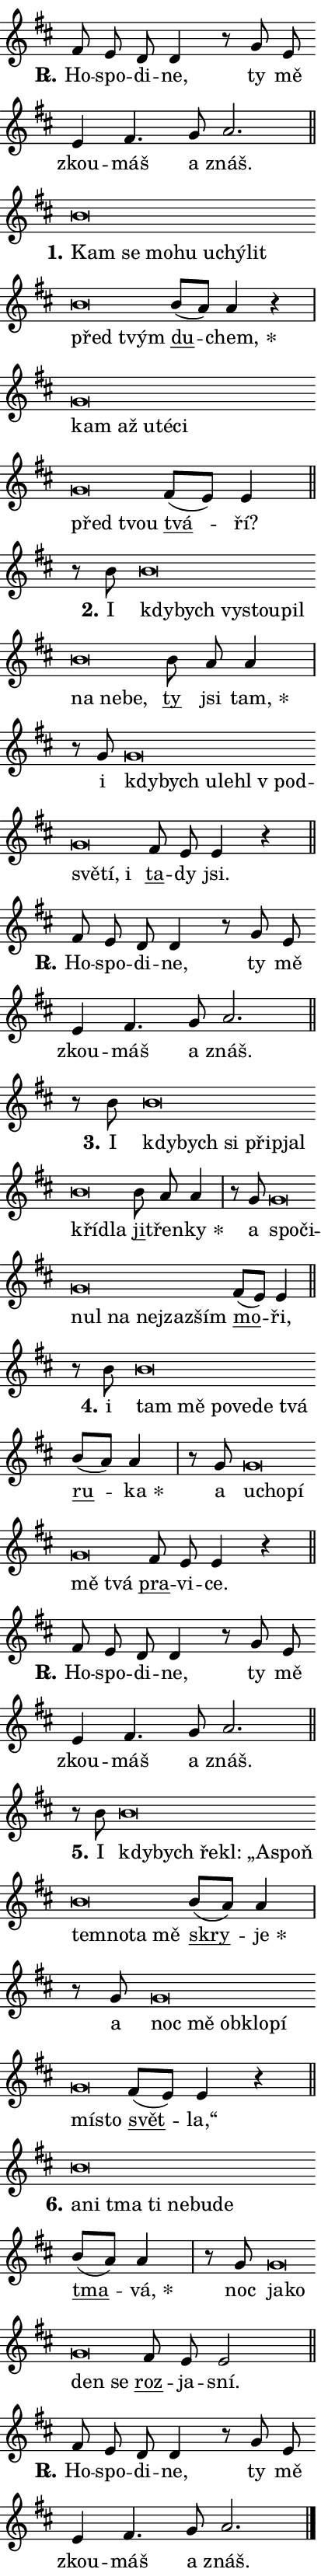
\version "2.24.0"
\header { tagline = "" }
\paper {
  indent = 0\cm
  top-margin = 0\cm
  right-margin = 0.13\cm % to fit lyric hyphens
  bottom-margin = 0\cm
  left-margin = 0\cm
  paper-width = 7\cm
  page-breaking = #ly:one-page-breaking
  system-system-spacing.basic-distance = #11
  score-system-spacing.basic-distance = #11
  ragged-last = ##f
}


%% Author: Thomas Morley
%% https://lists.gnu.org/archive/html/lilypond-user/2020-05/msg00002.html
#(define (line-position grob)
"Returns position of @var[grob} in current system:
   @code{'start}, if at first time-step
   @code{'end}, if at last time-step
   @code{'middle} otherwise
"
  (let* ((col (ly:item-get-column grob))
         (ln (ly:grob-object col 'left-neighbor))
         (rn (ly:grob-object col 'right-neighbor))
         (col-to-check-left (if (ly:grob? ln) ln col))
         (col-to-check-right (if (ly:grob? rn) rn col))
         (break-dir-left
           (and
             (ly:grob-property col-to-check-left 'non-musical #f)
             (ly:item-break-dir col-to-check-left)))
         (break-dir-right
           (and
             (ly:grob-property col-to-check-right 'non-musical #f)
             (ly:item-break-dir col-to-check-right))))
        (cond ((eqv? 1 break-dir-left) 'start)
              ((eqv? -1 break-dir-right) 'end)
              (else 'middle))))

#(define (tranparent-at-line-position vctor)
  (lambda (grob)
  "Relying on @code{line-position} select the relevant enry from @var{vctor}.
Used to determine transparency,"
    (case (line-position grob)
      ((end) (not (vector-ref vctor 0)))
      ((middle) (not (vector-ref vctor 1)))
      ((start) (not (vector-ref vctor 2))))))

noteHeadBreakVisibility =
#(define-music-function (break-visibility)(vector?)
"Makes @code{NoteHead}s transparent relying on @var{break-visibility}"
#{
  \override NoteHead.transparent =
    #(tranparent-at-line-position break-visibility)
#})

#(define delete-ledgers-for-transparent-note-heads
  (lambda (grob)
    "Reads whether a @code{NoteHead} is transparent.
If so this @code{NoteHead} is removed from @code{'note-heads} from
@var{grob}, which is supposed to be @code{LedgerLineSpanner}.
As a result ledgers are not printed for this @code{NoteHead}"
    (let* ((nhds-array (ly:grob-object grob 'note-heads))
           (nhds-list
             (if (ly:grob-array? nhds-array)
                 (ly:grob-array->list nhds-array)
                 '()))
           ;; Relies on the transparent-property being done before
           ;; Staff.LedgerLineSpanner.after-line-breaking is executed.
           ;; This is fragile ...
           (to-keep
             (remove
               (lambda (nhd)
                 (ly:grob-property nhd 'transparent #f))
               nhds-list)))
      ;; TODO find a better method to iterate over grob-arrays, similiar
      ;; to filter/remove etc for lists
      ;; For now rebuilt from scratch
      (set! (ly:grob-object grob 'note-heads)  '())
      (for-each
        (lambda (nhd)
          (ly:pointer-group-interface::add-grob grob 'note-heads nhd))
        to-keep))))

squashNotes = {
  \override NoteHead.X-extent = #'(-0.2 . 0.2)
  \override NoteHead.Y-extent = #'(-0.75 . 0)
  \override NoteHead.stencil =
    #(lambda (grob)
       (let ((pos (ly:grob-property grob 'staff-position)))
         (begin
           (if (< pos -7) (display "ERROR: Lower brevis then expected\n") (display "OK: Expected brevis position\n"))
           (if (<= pos -6) ly:text-interface::print ly:note-head::print))))
}
unSquashNotes = {
  \revert NoteHead.X-extent
  \revert NoteHead.Y-extent
  \revert NoteHead.stencil
}

hideNotes = \noteHeadBreakVisibility #begin-of-line-visible
unHideNotes = \noteHeadBreakVisibility #all-visible

% work-around for resetting accidentals
% https://lilypond.org/doc/v2.23/Documentation/notation/displaying-rhythms#unmetered-music
cadenzaMeasure = {
  \cadenzaOff
  \partial 1024 s1024
  \cadenzaOn
}

#(define-markup-command (accent layout props text) (markup?)
  "Underline accented syllable"
  (interpret-markup layout props
    #{\markup \override #'(offset . 4.3) \underline { #text }#}))

responsum = \markup \concat {
  "R" \hspace #-1.05 \path #0.1 #'((moveto 0 0.07) (lineto 0.9 0.8)) \hspace #0.05 "."
}

spaceSize = #0.6828661417322834 % exact space size for TeX Gyre Schola

\layout {
  \context {
    \Staff
    \remove "Time_signature_engraver"
    \override LedgerLineSpanner.after-line-breaking = #delete-ledgers-for-transparent-note-heads
  }
  \context {
    \Lyrics {
      \override LyricSpace.minimum-distance = \spaceSize
      \override LyricText.font-name = #"TeX Gyre Schola"
      \override LyricText.font-size = 1
      \override StanzaNumber.font-name = #"TeX Gyre Schola Bold"
      \override StanzaNumber.font-size = 1
    }
  }
  \context {
    \Score 
    \override NoteHead.text =
      #(lambda (grob) 
        (let ((pos (ly:grob-property grob 'staff-position)))
          #{\markup {
            \combine
              \halign #-0.55 \raise #(if (= pos -6) 0 0.5) \override #'(thickness . 2) \draw-line #'(3.2 . 0)
              \musicglyph "noteheads.sM1"
          }#}))
  }
}

% magnetic-lyrics.ily
%
%   written by
%     Jean Abou Samra <jean@abou-samra.fr>
%     Werner Lemberg <wl@gnu.org>
%
%   adapted by
%     Jiri Hon <jiri.hon@gmail.com>
%
% Version 2022-Apr-15

% https://www.mail-archive.com/lilypond-user@gnu.org/msg149350.html

#(define (Left_hyphen_pointer_engraver context)
   "Collect syllable-hyphen-syllable occurrences in lyrics and store
them in properties.  This engraver only looks to the left.  For
example, if the lyrics input is @code{foo -- bar}, it does the
following.

@itemize @bullet
@item
Set the @code{text} property of the @code{LyricHyphen} grob between
@q{foo} and @q{bar} to @code{foo}.

@item
Set the @code{left-hyphen} property of the @code{LyricText} grob with
text @q{foo} to the @code{LyricHyphen} grob between @q{foo} and
@q{bar}.
@end itemize

Use this auxiliary engraver in combination with the
@code{lyric-@/text::@/apply-@/magnetic-@/offset!} hook."
   (let ((hyphen #f)
         (text #f))
     (make-engraver
      (acknowledgers
       ((lyric-syllable-interface engraver grob source-engraver)
        (set! text grob)))
      (end-acknowledgers
       ((lyric-hyphen-interface engraver grob source-engraver)
        ;(when (not (grob::has-interface grob 'lyric-space-interface))
          (set! hyphen grob)));)
      ((stop-translation-timestep engraver)
       (when (and text hyphen)
         (ly:grob-set-object! text 'left-hyphen hyphen))
       (set! text #f)
       (set! hyphen #f)))))

#(define (lyric-text::apply-magnetic-offset! grob)
   "If the space between two syllables is less than the value in
property @code{LyricText@/.details@/.squash-threshold}, move the right
syllable to the left so that it gets concatenated with the left
syllable.

Use this function as a hook for
@code{LyricText@/.after-@/line-@/breaking} if the
@code{Left_@/hyphen_@/pointer_@/engraver} is active."
   (let ((hyphen (ly:grob-object grob 'left-hyphen #f)))
     (when hyphen
       (let ((left-text (ly:spanner-bound hyphen LEFT)))
         (when (grob::has-interface left-text 'lyric-syllable-interface)
           (let* ((common (ly:grob-common-refpoint grob left-text X))
                  (this-x-ext (ly:grob-extent grob common X))
                  (left-x-ext
                   (begin
                     ;; Trigger magnetism for left-text.
                     (ly:grob-property left-text 'after-line-breaking)
                     (ly:grob-extent left-text common X)))
                  ;; `delta` is the gap width between two syllables.
                  (delta (- (interval-start this-x-ext)
                            (interval-end left-x-ext)))
                  (details (ly:grob-property grob 'details))
                  (threshold (assoc-get 'squash-threshold details 0.2)))
             (when (< delta threshold)
               (let* (;; We have to manipulate the input text so that
                      ;; ligatures crossing syllable boundaries are not
                      ;; disabled.  For languages based on the Latin
                      ;; script this is essentially a beautification.
                      ;; However, for non-Western scripts it can be a
                      ;; necessity.
                      (lt (ly:grob-property left-text 'text))
                      (rt (ly:grob-property grob 'text))
                      (is-space (grob::has-interface hyphen 'lyric-space-interface))
                      (space (if is-space " " ""))
                      (extra-delta (if is-space spaceSize 0))
                      ;; Append new syllable.
                      (ltrt-space (if (and (string? lt) (string? rt))
                                (string-append lt space rt)
                                (make-concat-markup (list lt space rt))))
                      ;; Right-align `ltrt` to the right side.
                      (ltrt-space-markup (grob-interpret-markup
                               grob
                               (make-translate-markup
                                (cons (interval-length this-x-ext) 0)
                                (make-right-align-markup ltrt-space)))))
                 (begin
                   ;; Don't print `left-text`.
                   (ly:grob-set-property! left-text 'stencil #f)
                   ;; Set text and stencil (which holds all collected
                   ;; syllables so far) and shift it to the left.
                   (ly:grob-set-property! grob 'text ltrt-space)
                   (ly:grob-set-property! grob 'stencil ltrt-space-markup)
                   (ly:grob-translate-axis! grob (- (- delta extra-delta)) X))))))))))


#(define (lyric-hyphen::displace-bounds-first grob)
   ;; Make very sure this callback isn't triggered too early.
   (let ((left (ly:spanner-bound grob LEFT))
         (right (ly:spanner-bound grob RIGHT)))
     (ly:grob-property left 'after-line-breaking)
     (ly:grob-property right 'after-line-breaking)
     (ly:lyric-hyphen::print grob)))

squashThreshold = #0.4

\layout {
  \context {
    \Lyrics
    \consists #Left_hyphen_pointer_engraver
    \override LyricText.after-line-breaking =
      #lyric-text::apply-magnetic-offset!
    \override LyricHyphen.stencil = #lyric-hyphen::displace-bounds-first
    \override LyricText.details.squash-threshold = \squashThreshold
    \override LyricHyphen.minimum-distance = 0
    \override LyricHyphen.minimum-length = \squashThreshold
  }
}

squashText = \override LyricText.details.squash-threshold = 9999
unSquashText = \override LyricText.details.squash-threshold = \squashThreshold

leftText = \override LyricText.self-alignment-X = #LEFT
unLeftText = \revert LyricText.self-alignment-X

starOffset = #(lambda (grob) 
                (let ((x_offset (ly:self-alignment-interface::aligned-on-x-parent grob)))
                  (if (= x_offset 0) 0 (+ x_offset 1.2))))

star = #(define-music-function (syllable)(string?)
"Append star separator at the end of a syllable"
#{
  \once \override LyricText.X-offset = #starOffset
  \lyricmode { \markup {
    #syllable
    \override #'((font-name . "TeX Gyre Schola Bold")) \hspace #0.2 \lower #0.65 \larger "*"
  } }
#})

starAccent = #(define-music-function (syllable)(string?)
"Append star separator at the end of a syllable and make accent"
#{
  \once \override LyricText.X-offset = #starOffset
  \lyricmode { \markup {
    \accent #syllable
    \override #'((font-name . "TeX Gyre Schola Bold")) \hspace #0.2 \lower #0.65 \larger "*"
  } }
#})

breath = #(define-music-function (syllable)(string?)
"Append breathing indicator at the end of a syllable"
#{
  \lyricmode { \markup { #syllable "+" } }
#})

optionalBreath = #(define-music-function (syllable)(string?)
"Append optional breathing indicator at the end of a syllable"
#{
  \lyricmode { \markup { #syllable "(+)" } }
#})


\score {
    <<
        \new Voice = "melody" { \cadenzaOn \key d \major \relative { fis'8 e d d4 r8 \bar "" g e \bar "" e4 fis4. g8 a2. \cadenzaMeasure \bar "||" \break } }
        \new Lyrics \lyricsto "melody" { \lyricmode { \set stanza = \responsum
Ho -- spo -- di -- ne, ty mě zkou -- máš a znáš. } }
    >>
    \layout {}
}

\score {
    <<
        \new Voice = "melody" { \cadenzaOn \key d \major \relative { \squashNotes b'\breve*1/16 \hideNotes \breve*1/16 \bar "" \breve*1/16 \bar "" \breve*1/16 \bar "" \breve*1/16 \bar "" \breve*1/16 \bar "" \breve*1/16 \bar "" \breve*1/16 \breve*1/16 \bar "" \unHideNotes \unSquashNotes \bar "" b8[( a)] a4 r \cadenzaMeasure \bar "|" \squashNotes g\breve*1/16 \hideNotes \breve*1/16 \bar "" \breve*1/16 \bar "" \breve*1/16 \bar "" \breve*1/16 \bar "" \breve*1/16 \breve*1/16 \bar "" \unHideNotes \unSquashNotes \bar "" fis8[( e)] e4 \cadenzaMeasure \bar "||" \break } }
        \new Lyrics \lyricsto "melody" { \lyricmode { \set stanza = "1."
\leftText Kam \squashText se mo -- hu u -- chý -- lit před tvým \unLeftText \unSquashText \markup \accent du -- \star chem, \leftText kam \squashText až u -- té -- ci před tvou \unLeftText \unSquashText \markup \accent tvá -- ří? } }
    >>
    \layout {}
}

\score {
    <<
        \new Voice = "melody" { \cadenzaOn \key d \major \relative { r8 b'8 \squashNotes b\breve*1/16 \hideNotes \breve*1/16 \bar "" \breve*1/16 \bar "" \breve*1/16 \bar "" \breve*1/16 \bar "" \breve*1/16 \bar "" \breve*1/16 \breve*1/16 \bar "" \unHideNotes \unSquashNotes \bar "" b8 a a4 \cadenzaMeasure \bar "|" r8 g8 \squashNotes g\breve*1/16 \hideNotes \breve*1/16 \bar "" \breve*1/16 \bar "" \breve*1/16 \bar "" \breve*1/16 \bar "" \breve*1/16 \bar "" \breve*1/16 \bar "" \breve*1/16 \breve*1/16 \bar "" \unHideNotes \unSquashNotes \bar "" fis8 e e4 r \cadenzaMeasure \bar "||" \break } }
        \new Lyrics \lyricsto "melody" { \lyricmode { \set stanza = "2."
I \leftText kdy -- \squashText bych vy -- stou -- pil na ne -- be, \unLeftText \unSquashText \markup \accent ty jsi \star tam, i \leftText kdy -- \squashText bych u -- le -- hl "v pod" -- svě -- tí, i \unLeftText \unSquashText \markup \accent ta -- dy jsi. } }
    >>
    \layout {}
}

\score {
    <<
        \new Voice = "melody" { \cadenzaOn \key d \major \relative { fis'8 e d d4 r8 \bar "" g e \bar "" e4 fis4. g8 a2. \cadenzaMeasure \bar "||" \break } }
        \new Lyrics \lyricsto "melody" { \lyricmode { \set stanza = \responsum
Ho -- spo -- di -- ne, ty mě zkou -- máš a znáš. } }
    >>
    \layout {}
}

\score {
    <<
        \new Voice = "melody" { \cadenzaOn \key d \major \relative { r8 b'8 \squashNotes b\breve*1/16 \hideNotes \breve*1/16 \bar "" \breve*1/16 \bar "" \breve*1/16 \bar "" \breve*1/16 \bar "" \breve*1/16 \breve*1/16 \bar "" \unHideNotes \unSquashNotes \bar "" b8 a a4 \cadenzaMeasure \bar "|" r8 g8 \squashNotes g\breve*1/16 \hideNotes \breve*1/16 \bar "" \breve*1/16 \bar "" \breve*1/16 \bar "" \breve*1/16 \breve*1/16 \bar "" \unHideNotes \unSquashNotes \bar "" fis8[( e)] e4 \cadenzaMeasure \bar "||" \break } }
        \new Lyrics \lyricsto "melody" { \lyricmode { \set stanza = "3."
I \leftText kdy -- \squashText bych si při -- pjal kří -- dla \unLeftText \unSquashText \markup \accent ji -- třen -- \star ky a \leftText spo -- \squashText či -- nul na nej -- zazším \unLeftText \unSquashText \markup \accent mo -- ři, } }
    >>
    \layout {}
}

\score {
    <<
        \new Voice = "melody" { \cadenzaOn \key d \major \relative { r8 b'8 \squashNotes b\breve*1/16 \hideNotes \breve*1/16 \bar "" \breve*1/16 \bar "" \breve*1/16 \bar "" \breve*1/16 \breve*1/16 \bar "" \unHideNotes \unSquashNotes \bar "" b8[( a)] a4 \cadenzaMeasure \bar "|" r8 g8 \squashNotes g\breve*1/16 \hideNotes \breve*1/16 \bar "" \breve*1/16 \bar "" \breve*1/16 \breve*1/16 \bar "" \unHideNotes \unSquashNotes \bar "" fis8 e e4 r \cadenzaMeasure \bar "||" \break } }
        \new Lyrics \lyricsto "melody" { \lyricmode { \set stanza = "4."
i \leftText tam \squashText mě po -- ve -- de tvá \unLeftText \unSquashText \markup \accent ru -- \star ka a \leftText u -- \squashText cho -- pí mě tvá \unLeftText \unSquashText \markup \accent pra -- vi -- ce. } }
    >>
    \layout {}
}

\score {
    <<
        \new Voice = "melody" { \cadenzaOn \key d \major \relative { fis'8 e d d4 r8 \bar "" g e \bar "" e4 fis4. g8 a2. \cadenzaMeasure \bar "||" \break } }
        \new Lyrics \lyricsto "melody" { \lyricmode { \set stanza = \responsum
Ho -- spo -- di -- ne, ty mě zkou -- máš a znáš. } }
    >>
    \layout {}
}

\score {
    <<
        \new Voice = "melody" { \cadenzaOn \key d \major \relative { r8 b'8 \squashNotes b\breve*1/16 \hideNotes \breve*1/16 \bar "" \breve*1/16 \bar "" \breve*1/16 \bar "" \breve*1/16 \bar "" \breve*1/16 \bar "" \breve*1/16 \bar "" \breve*1/16 \bar "" \breve*1/16 \breve*1/16 \bar "" \unHideNotes \unSquashNotes \bar "" b8[( a)] a4 \cadenzaMeasure \bar "|" r8 g8 \squashNotes g\breve*1/16 \hideNotes \breve*1/16 \bar "" \breve*1/16 \bar "" \breve*1/16 \bar "" \breve*1/16 \bar "" \breve*1/16 \breve*1/16 \bar "" \unHideNotes \unSquashNotes \bar "" fis8[( e)] e4 r \cadenzaMeasure \bar "||" \break } }
        \new Lyrics \lyricsto "melody" { \lyricmode { \set stanza = "5."
I \leftText kdy -- \squashText bych ře -- kl: „As -- poň tem -- no -- ta mě \unLeftText \unSquashText \markup \accent skry -- \star je a \leftText noc \squashText mě ob -- klo -- pí mí -- sto \unLeftText \unSquashText \markup \accent svět -- la,“ } }
    >>
    \layout {}
}

\score {
    <<
        \new Voice = "melody" { \cadenzaOn \key d \major \relative { \squashNotes b'\breve*1/16 \hideNotes \breve*1/16 \bar "" \breve*1/16 \bar "" \breve*1/16 \bar "" \breve*1/16 \bar "" \breve*1/16 \breve*1/16 \bar "" \unHideNotes \unSquashNotes \bar "" b8[( a)] a4 \cadenzaMeasure \bar "|" r8 g8 \squashNotes g\breve*1/16 \hideNotes \breve*1/16 \bar "" \breve*1/16 \breve*1/16 \bar "" \unHideNotes \unSquashNotes \bar "" fis8 e e2 \cadenzaMeasure \bar "||" \break } }
        \new Lyrics \lyricsto "melody" { \lyricmode { \set stanza = "6."
\leftText a -- \squashText ni tma ti ne -- bu -- de \unLeftText \unSquashText \markup \accent tma -- \star vá, noc \leftText ja -- \squashText ko den se \unLeftText \unSquashText \markup \accent roz -- ja -- sní. } }
    >>
    \layout {}
}

\score {
    <<
        \new Voice = "melody" { \cadenzaOn \key d \major \relative { fis'8 e d d4 r8 \bar "" g e \bar "" e4 fis4. g8 a2. \cadenzaMeasure \bar "||" \break } \bar "|." }
        \new Lyrics \lyricsto "melody" { \lyricmode { \set stanza = \responsum
Ho -- spo -- di -- ne, ty mě zkou -- máš a znáš. } }
    >>
    \layout {}
}
